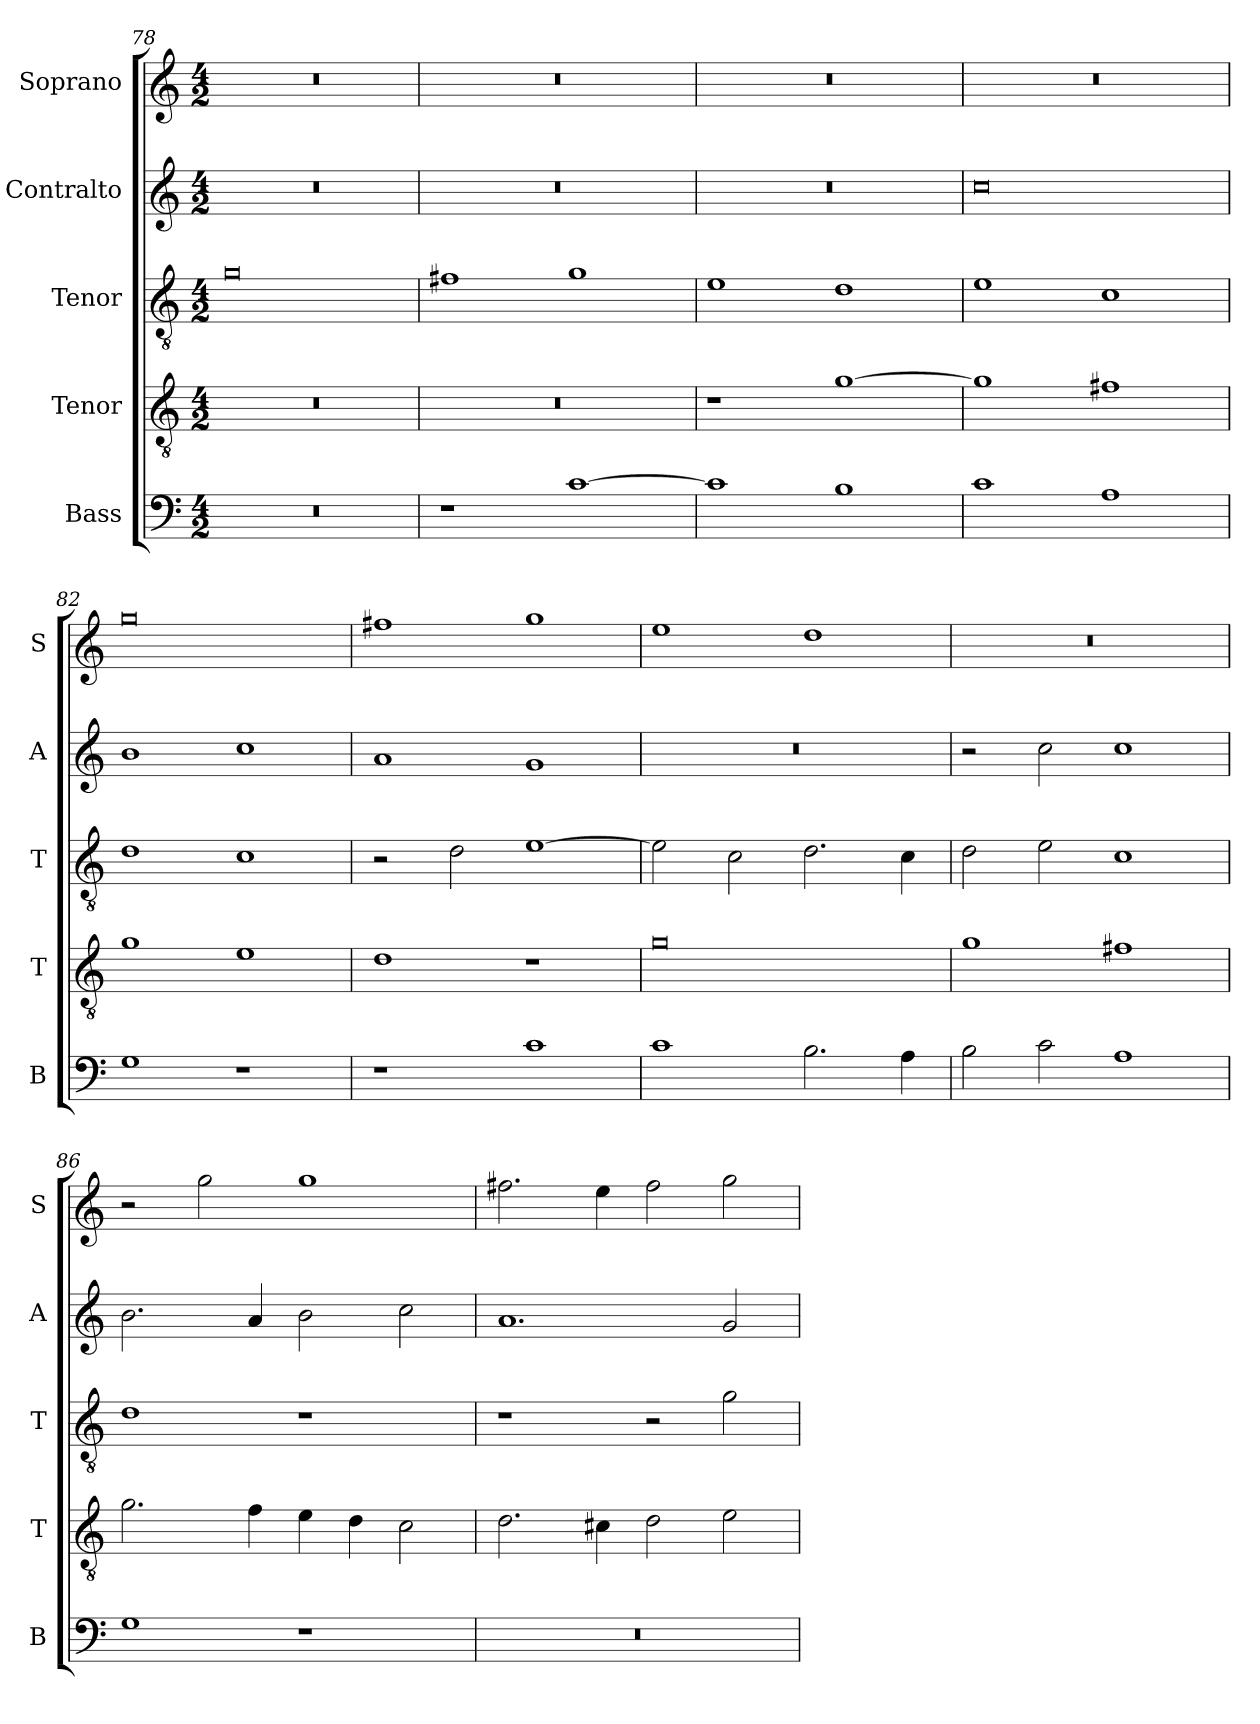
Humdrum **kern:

**kern	**kern	**kern	**kern	**kern
*part5	*part4	*part3	*part2	*part1
*staff5	*staff4	*staff3	*staff2	*staff1
*I"Bass	*I"Tenor	*I"Tenor	*I"Contralto	*I"Soprano
*I'B	*I'T	*I'T	*I'A	*I'S
*clefF4	*clefGv2	*clefGv2	*clefG2	*clefG2
*k[]	*k[]	*k[]	*k[]	*k[]
*G:mix	*G:mix	*G:mix	*G:mix	*G:mix
*M4/2	*M4/2	*M4/2	*M4/2	*M4/2
=78	=78	=78	=78	=78
0r	0r	0g	0r	0r
=79	=79	=79	=79	=79
1r	0r	1f#X	0r	0r
[1c	.	1g	.	.
=80	=80	=80	=80	=80
1c]	1r	1e	0r	0r
1B	[1g	1d	.	.
=81	=81	=81	=81	=81
1c	1g]	1e	0cc	0r
1A	1f#X	1c	.	.
=82	=82	=82	=82	=82
1G	1g	1d	1b	0gg
1r	1e	1c	1cc	.
=83	=83	=83	=83	=83
1r	1d	2r	1a	1ff#X
.	.	2d	.	.
1c	1r	[1e	1g	1gg
=84	=84	=84	=84	=84
1c	0g	2e]	0r	1ee
.	.	2c	.	.
2.B	.	2.d	.	1dd
4A	.	4c	.	.
=85	=85	=85	=85	=85
2B	1g	2d	2r	0r
2c	.	2e	2cc	.
1A	1f#X	1c	1cc	.
=86	=86	=86	=86	=86
1G	2.g	1d	2.b	2r
.	.	.	.	2gg
.	4f	.	4a	.
1r	4e	1r	2b	1gg
.	4d	.	.	.
.	2c	.	2cc	.
=87	=87	=87	=87	=87
0r	2.d	1r	1.a	2.ff#X
.	4c#X	.	.	4ee
.	2d	2r	.	2ff#
.	2e	2g	2g	2gg
=	=	=	=	=
*-	*-	*-	*-	*-
